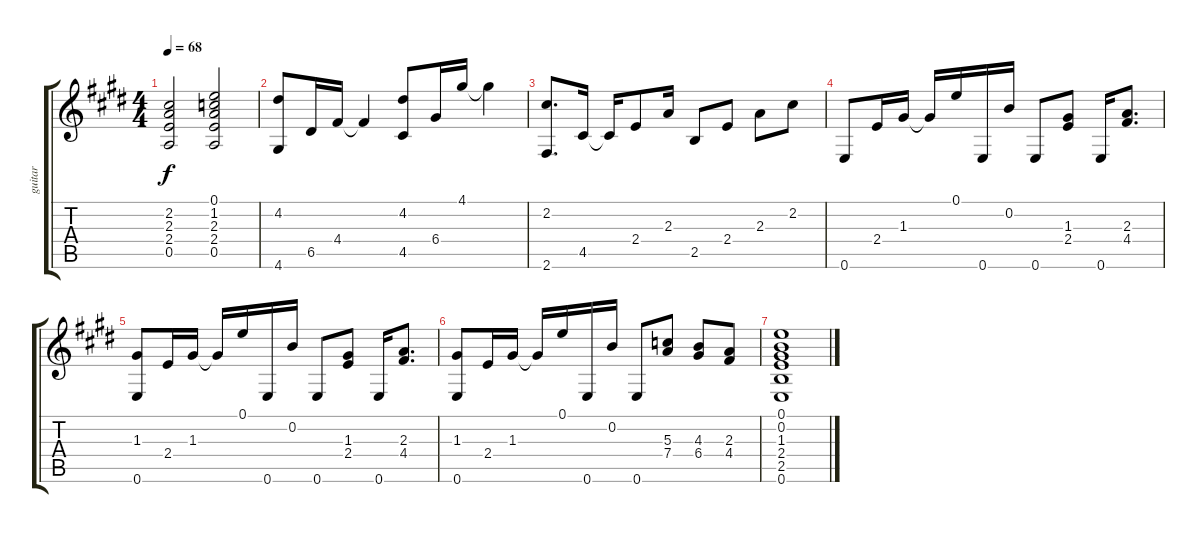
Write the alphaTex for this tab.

\track ("guitar" "guitar") {instrument acousticguitarsteel}
\staff {score tabs}
\tuning (E4 B3 G3 D3 A2 E2) {hide}
\ts (4 4)
\tempo 68
\clef g2
\ks e
(2.2 2.3 2.4 0.5).2{dy f} (0.1 1.2 2.3 2.4 0.5).2 |
(4.2 4.6).8 6.5.16 4.4.16 4.4{t}.4 (4.2 4.5).8 6.4.16 4.1.16 4.1{t}.4 |
(2.2 2.6).8{d} 4.5.16 4.5{t}.16 2.4.8 2.3.16 2.5.8 2.4.8 2.3.8 2.2.8 |
0.6.8 2.4.16 1.3.16 1.3{t}.16 0.1.16 0.6.16 0.2.16 0.6.8 (1.3 2.4).8 0.6.16 (2.3 4.4).8{d} |
(1.3 0.6).8 2.4.16 1.3.16 1.3{t}.16 0.1.16 0.6.16 0.2.16 0.6.8 (1.3 2.4).8 0.6.16 (2.3 4.4).8{d} |
(1.3 0.6).8 2.4.16 1.3.16 1.3{t}.16 0.1.16 0.6.16 0.2.16 0.6.8 (5.3 7.4).8 (4.3 6.4).8 (2.3 4.4).8 |
(0.1 0.2 1.3 2.4 2.5 0.6).1
